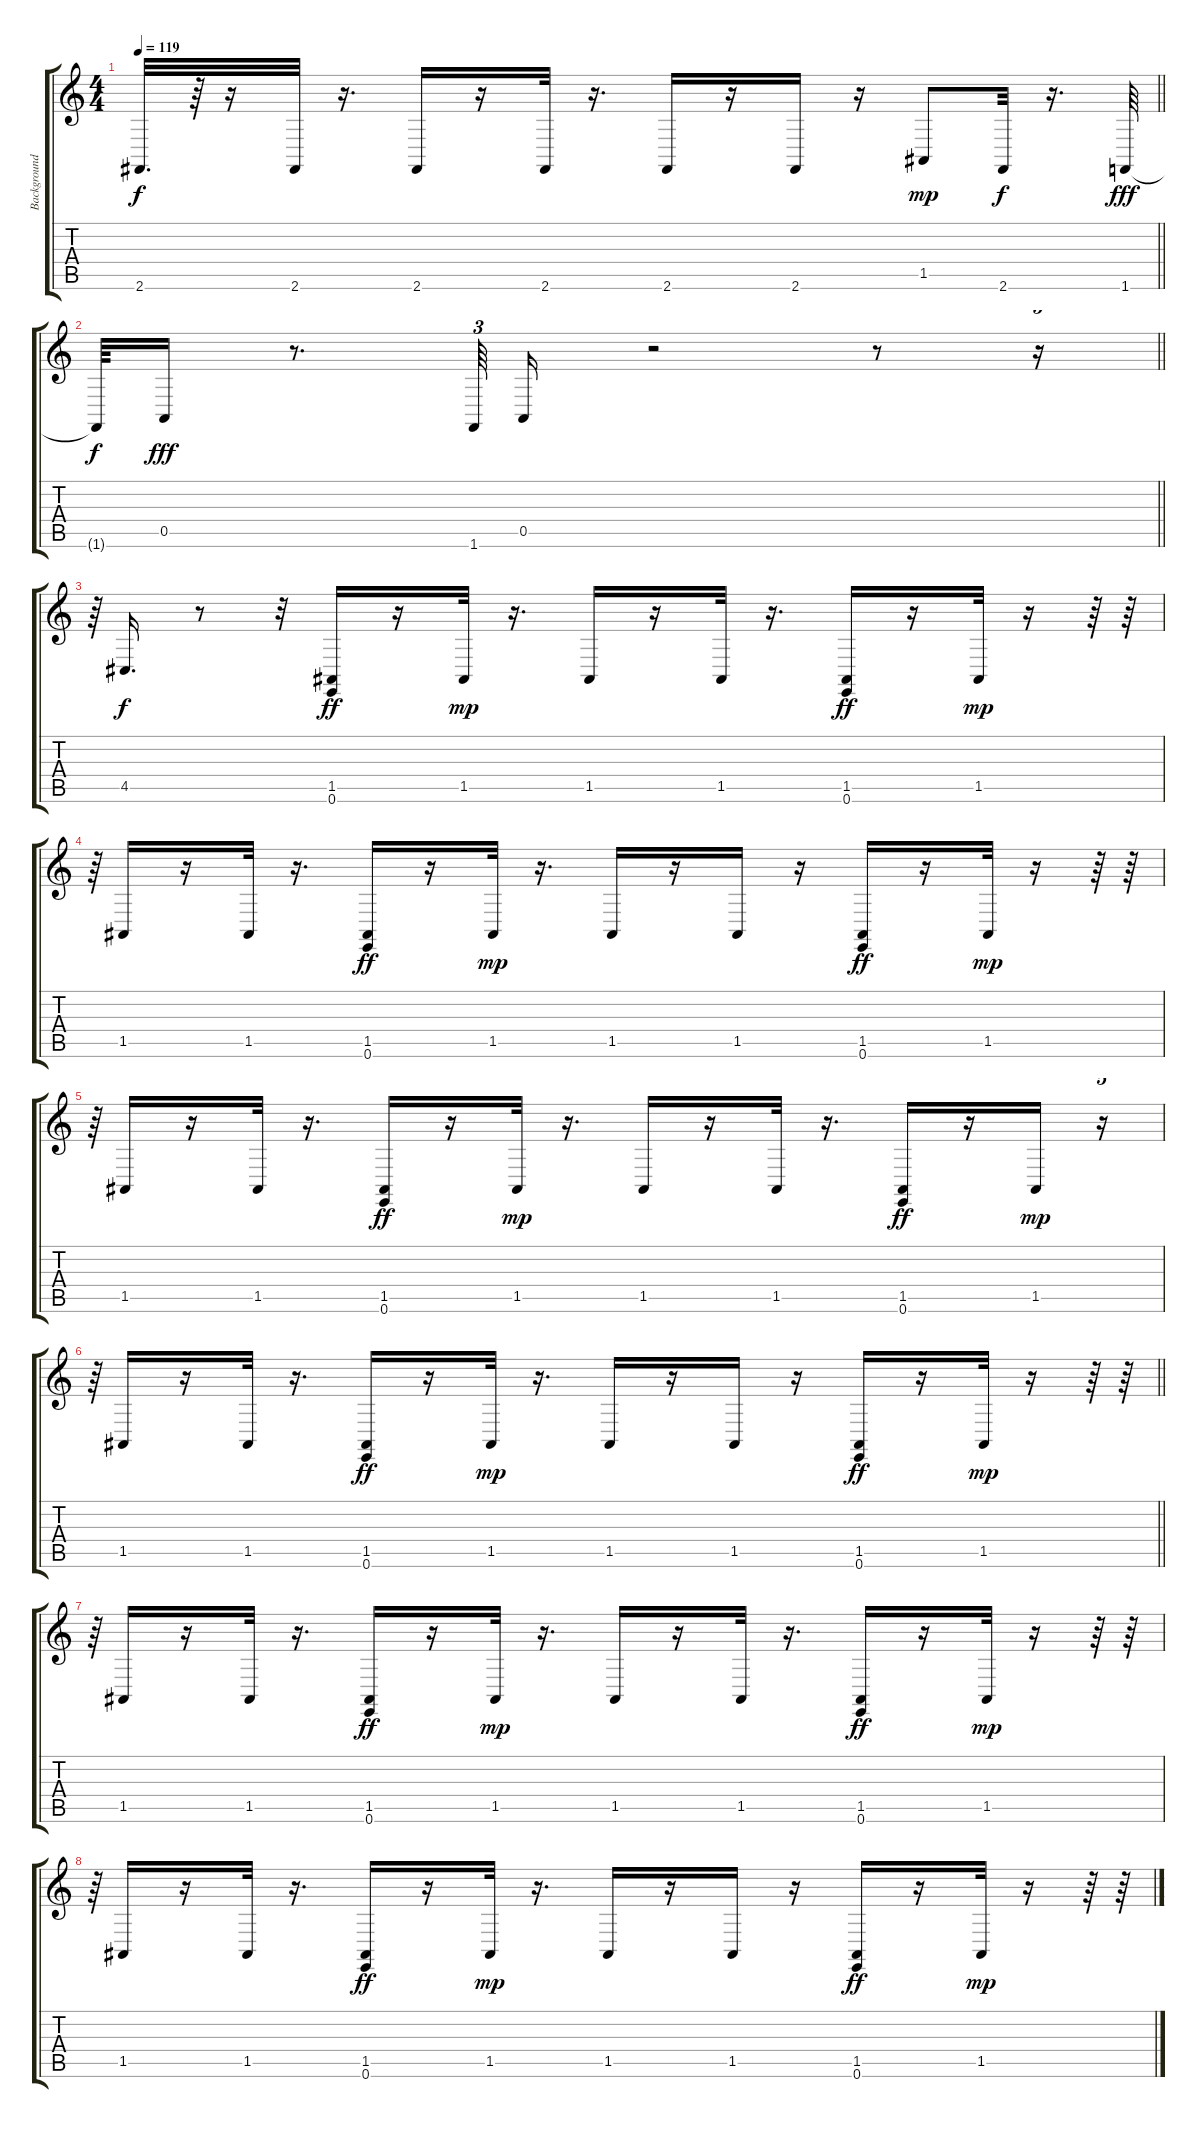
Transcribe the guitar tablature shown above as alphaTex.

\track ("Background 1" "Background") {instrument acousticgrandpiano}
\staff {score tabs}
\tuning (E4 B3 G3 D3 A2 E2) {hide}
\ts (4 4)
\tempo 119
\clef g2
\barLineRight lightlight
\ks c
2.6{t}.32{d dy f} r.64 r.16 2.6.32 r.16{d} 2.6.16 r.16 2.6.32 r.16{d} 2.6.16 r.16 2.6.16 r.16 1.5.8{dy mp} 2.6.32{dy f} r.16{d} 1.6.64{dy fff} |
\barLineRight lightlight
1.6{t}.64{dy f} 0.5.16{dy fff} r.8{d} 1.6.64{tu (3 2)} 0.5.16 r.2 r.8 r.16{tu (5 4)} |
r.64{tu (5 4)} 4.5.16{d dy f} r.8 r.32 (1.5 0.6).16{dy ff} r.16 1.5.32{dy mp} r.16{d} 1.5.16 r.16 1.5.32 r.16{d} (1.5 0.6).16{dy ff} r.16 1.5.32{dy mp} r.16 r.64 r.64 |
r.64{tu (5 4)} 1.5.16 r.16 1.5.32 r.16{d} (1.5 0.6).16{dy ff} r.16 1.5.32{dy mp} r.16{d} 1.5.16 r.16 1.5.16 r.16 (1.5 0.6).16{dy ff} r.16 1.5.32{dy mp} r.16 r.64 r.64 |
r.64{tu (5 4)} 1.5.16 r.16 1.5.32 r.16{d} (1.5 0.6).16{dy ff} r.16 1.5.32{dy mp} r.16{d} 1.5.16 r.16 1.5.32 r.16{d} (1.5 0.6).16{dy ff} r.16 1.5.16{dy mp} r.16{tu (5 4)} |
\barLineRight lightlight
r.64{tu (5 4)} 1.5.16 r.16 1.5.32 r.16{d} (1.5 0.6).16{dy ff} r.16 1.5.32{dy mp} r.16{d} 1.5.16 r.16 1.5.16 r.16 (1.5 0.6).16{dy ff} r.16 1.5.32{dy mp} r.16 r.64 r.64 |
r.64{tu (5 4)} 1.5.16 r.16 1.5.32 r.16{d} (1.5 0.6).16{dy ff} r.16 1.5.32{dy mp} r.16{d} 1.5.16 r.16 1.5.32 r.16{d} (1.5 0.6).16{dy ff} r.16 1.5.32{dy mp} r.16 r.64 r.64 |
r.64{tu (5 4)} 1.5.16 r.16 1.5.32 r.16{d} (1.5 0.6).16{dy ff} r.16 1.5.32{dy mp} r.16{d} 1.5.16 r.16 1.5.16 r.16 (1.5 0.6).16{dy ff} r.16 1.5.32{dy mp} r.16 r.64 r.64
